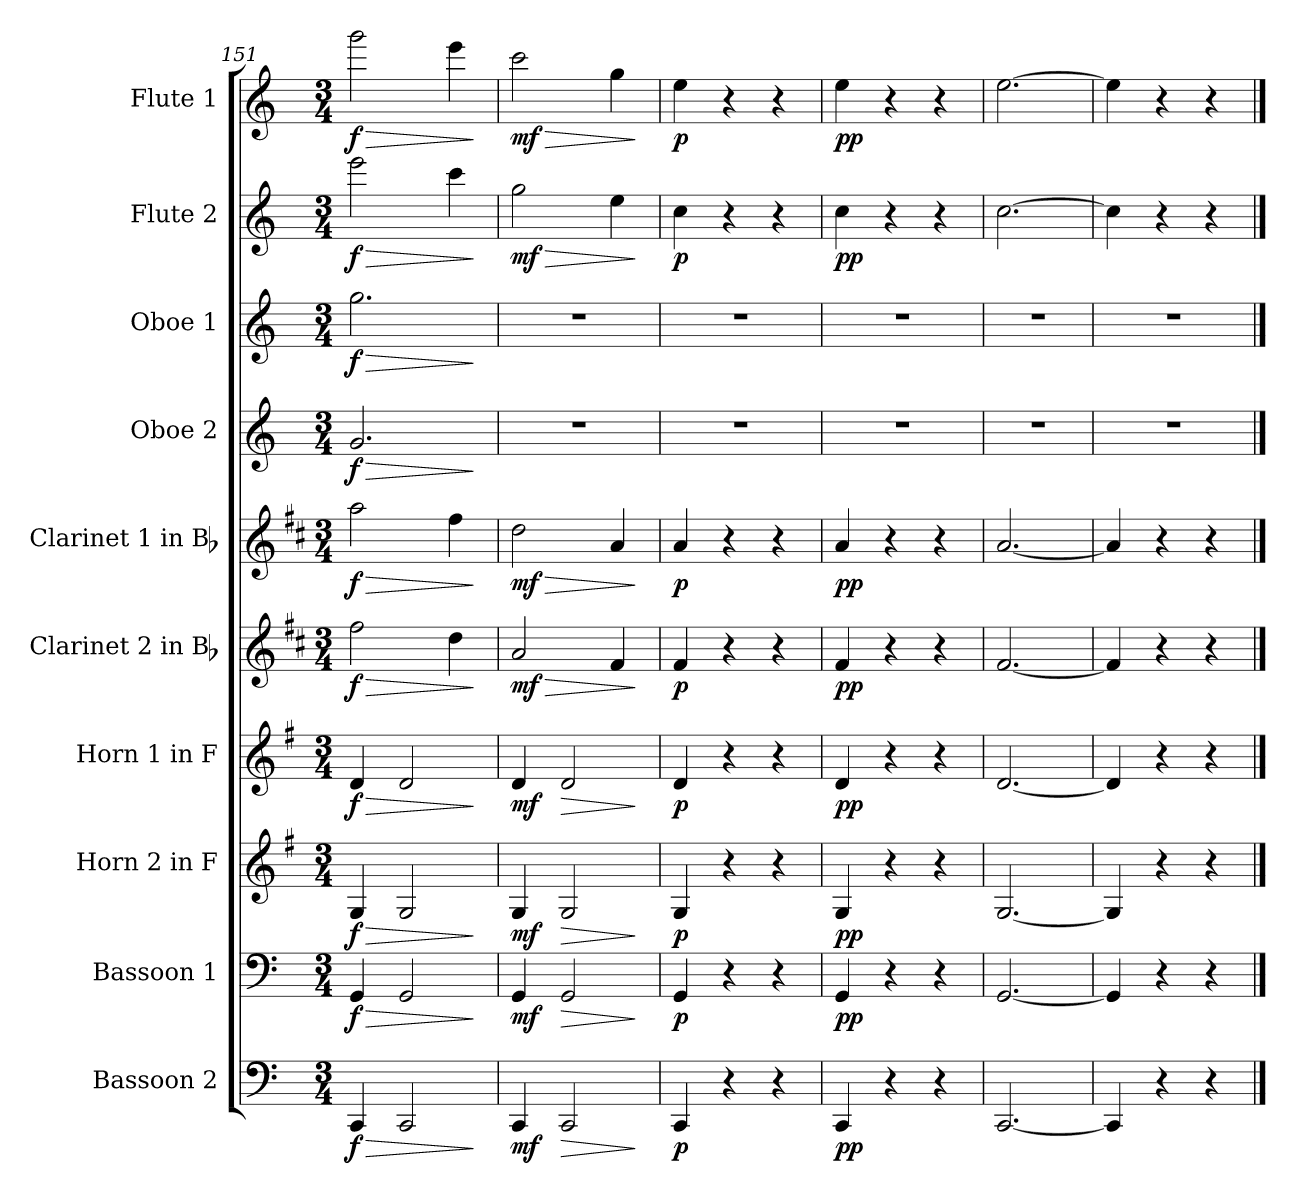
**kern	**dynam	**kern	**dynam	**kern	**dynam	**kern	**dynam	**kern	**dynam	**kern	**dynam	**kern	**dynam	**kern	**dynam	**kern	**dynam	**kern	**dynam
*part10	*part10	*part9	*part9	*part8	*part8	*part7	*part7	*part6	*part6	*part5	*part5	*part4	*part4	*part3	*part3	*part2	*part2	*part1	*part1
*staff10	*staff10	*staff9	*staff9	*staff8	*staff8	*staff7	*staff7	*staff6	*staff6	*staff5	*staff5	*staff4	*staff4	*staff3	*staff3	*staff2	*staff2	*staff1	*staff1
*I"Bassoon 2	*	*I"Bassoon 1	*	*I"Horn 2 in F	*	*I"Horn 1 in F	*	*I"Clarinet 2 in Bb	*	*I"Clarinet 1 in Bb	*	*I"Oboe 2	*	*I"Oboe 1	*	*I"Flute 2	*	*I"Flute 1	*
*I'Bsn	*	*I'Bsn	*	*I'Hn	*	*I'Hn	*	*I'Cl	*	*I'Cl	*	*I'Ob	*	*I'Ob	*	*I'Fl	*	*I'Fl	*
*clefF4	*	*clefF4	*	*clefG2	*	*clefG2	*	*clefG2	*	*clefG2	*	*clefG2	*	*clefG2	*	*clefG2	*	*clefG2	*
*	*	*	*	*ITrd4c7	*	*ITrd4c7	*	*ITrd1c2	*	*ITrd1c2	*	*	*	*	*	*	*	*	*
*k[]	*	*k[]	*	*k[]	*	*k[]	*	*k[]	*	*k[]	*	*k[]	*	*k[]	*	*k[]	*	*k[]	*
*M3/4	*	*M3/4	*	*M3/4	*	*M3/4	*	*M3/4	*	*M3/4	*	*M3/4	*	*M3/4	*	*M3/4	*	*M3/4	*
=151	=151	=151	=151	=151	=151	=151	=151	=151	=151	=151	=151	=151	=151	=151	=151	=151	=151	=151	=151
!	!LO:HP:b	!	!LO:HP:b	!	!LO:HP:b	!	!LO:HP:b	!	!LO:HP:b	!	!LO:HP:b	!	!LO:HP:b	!	!LO:HP:b	!	!LO:HP:b	!	!LO:HP:b
!	!LO:DY:n=1:b	!	!LO:DY:n=1:b	!	!LO:DY:n=1:b	!	!LO:DY:n=1:b	!	!LO:DY:n=1:b	!	!LO:DY:n=1:b	!	!LO:DY:n=1:b	!	!LO:DY:n=1:b	!	!LO:DY:n=1:b	!	!LO:DY:n=1:b
4CC/	> f	4GG/	> f	4C/	> f	4G/	> f	2ee\	> f	2gg\	> f	2.g/	> f	2.gg\	> f	2eee\	> f	2ggg\	> f
2CC/	.	2GG/	.	2C/	.	2G/	.	.	.	.	.	.	.	.	.	.	.	.	.
.	.	.	.	.	.	.	.	4cc\	.	4ee\	.	.	.	.	.	4ccc\	.	4eee\	.
.	]	.	]	.	]	.	]	.	]	.	]	.	]	.	]	.	]	.	]
=152	=152	=152	=152	=152	=152	=152	=152	=152	=152	=152	=152	=152	=152	=152	=152	=152	=152	=152	=152
!	!LO:DY:b	!	!LO:DY:b	!	!LO:DY:b	!	!LO:DY:b	!	!LO:HP:b	!	!LO:HP:b	!	!	!	!	!	!LO:HP:b	!	!LO:HP:b
!	!	!	!	!	!	!	!	!	!LO:DY:n=1:b	!	!LO:DY:n=1:b	!	!	!	!	!	!LO:DY:n=1:b	!	!LO:DY:n=1:b
4CC/	mf	4GG/	mf	4C/	mf	4G/	mf	2g/	> mf	2cc\	> mf	2.r	.	2.r	.	2gg\	> mf	2ccc\	> mf
!	!LO:HP:b	!	!LO:HP:b	!	!LO:HP:b	!	!LO:HP:b	!	!	!	!	!	!	!	!	!	!	!	!
2CC/	>	2GG/	>	2C/	>	2G/	>	.	.	.	.	.	.	.	.	.	.	.	.
.	.	.	.	.	.	.	.	4e/	.	4g/	.	.	.	.	.	4ee\	.	4gg\	.
.	]	.	]	.	]	.	]	.	]	.	]	.	.	.	.	.	]	.	]
=153	=153	=153	=153	=153	=153	=153	=153	=153	=153	=153	=153	=153	=153	=153	=153	=153	=153	=153	=153
!	!LO:DY:b	!	!LO:DY:b	!	!LO:DY:b	!	!LO:DY:b	!	!LO:DY:b	!	!LO:DY:b	!	!	!	!	!	!LO:DY:b	!	!LO:DY:b
4CC/	p	4GG/	p	4C/	p	4G/	p	4e/	p	4g/	p	2.r	.	2.r	.	4cc\	p	4ee\	p
4r	.	4r	.	4r	.	4r	.	4r	.	4r	.	.	.	.	.	4r	.	4r	.
4r	.	4r	.	4r	.	4r	.	4r	.	4r	.	.	.	.	.	4r	.	4r	.
=154	=154	=154	=154	=154	=154	=154	=154	=154	=154	=154	=154	=154	=154	=154	=154	=154	=154	=154	=154
!	!LO:DY:b	!	!LO:DY:b	!	!LO:DY:b	!	!LO:DY:b	!	!LO:DY:b	!	!LO:DY:b	!	!	!	!	!	!LO:DY:b	!	!LO:DY:b
4CC/	pp	4GG/	pp	4C/	pp	4G/	pp	4e/	pp	4g/	pp	2.r	.	2.r	.	4cc\	pp	4ee\	pp
4r	.	4r	.	4r	.	4r	.	4r	.	4r	.	.	.	.	.	4r	.	4r	.
4r	.	4r	.	4r	.	4r	.	4r	.	4r	.	.	.	.	.	4r	.	4r	.
=155	=155	=155	=155	=155	=155	=155	=155	=155	=155	=155	=155	=155	=155	=155	=155	=155	=155	=155	=155
[2.CC/	.	[2.GG/	.	[2.C/	.	[2.G/	.	[2.e/	.	[2.g/	.	2.r	.	2.r	.	[2.cc\	.	[2.ee\	.
!!LO:PB:g=z
=156	=156	=156	=156	=156	=156	=156	=156	=156	=156	=156	=156	=156	=156	=156	=156	=156	=156	=156	=156
4CC/]	.	4GG/]	.	4C/]	.	4G/]	.	4e/]	.	4g/]	.	2.r	.	2.r	.	4cc\]	.	4ee\]	.
4r	.	4r	.	4r	.	4r	.	4r	.	4r	.	.	.	.	.	4r	.	4r	.
4r	.	4r	.	4r	.	4r	.	4r	.	4r	.	.	.	.	.	4r	.	4r	.
==	==	==	==	==	==	==	==	==	==	==	==	==	==	==	==	==	==	==	==
*-	*-	*-	*-	*-	*-	*-	*-	*-	*-	*-	*-	*-	*-	*-	*-	*-	*-	*-	*-
